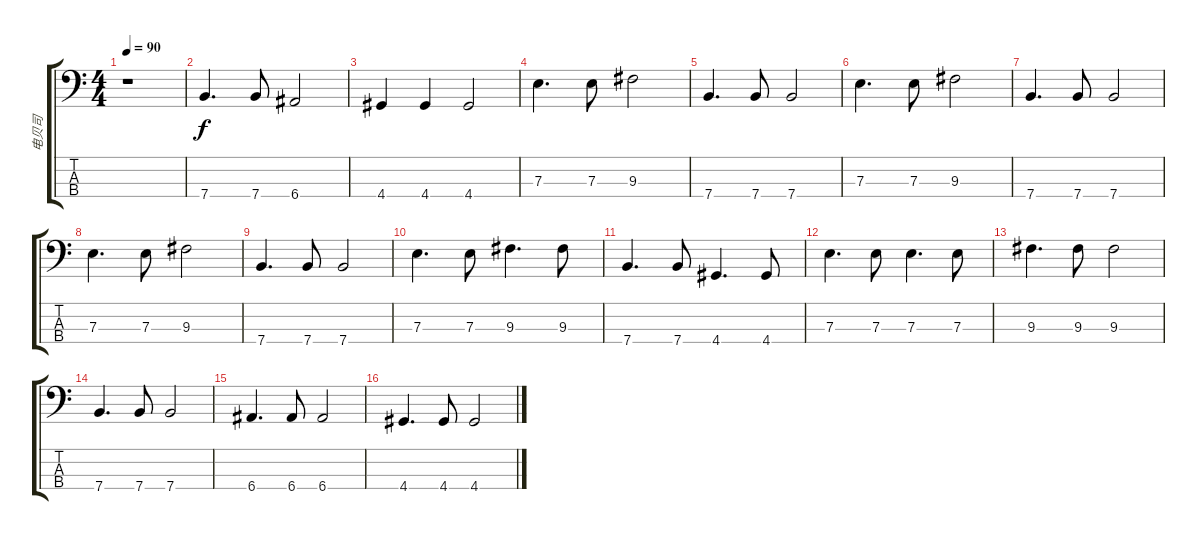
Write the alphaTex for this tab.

\track ("电贝司" "电贝司") {instrument slapbass1}
\staff {score tabs}
\tuning (G2 D2 A1 E1) {hide}
\ts (4 4)
\tempo 90
\clef f4
\ks c
r.1{dy f} |
7.4.4{d} 7.4.8 6.4.2 |
4.4.4 4.4.4 4.4.2 |
7.3.4{d} 7.3.8 9.3.2 |
7.4.4{d} 7.4.8 7.4.2 |
7.3.4{d} 7.3.8 9.3.2 |
7.4.4{d} 7.4.8 7.4.2 |
7.3.4{d} 7.3.8 9.3.2 |
7.4.4{d} 7.4.8 7.4.2 |
7.3.4{d} 7.3.8 9.3.4{d} 9.3.8 |
7.4.4{d} 7.4.8 4.4.4{d} 4.4.8 |
7.3.4{d} 7.3.8 7.3.4{d} 7.3.8 |
9.3.4{d} 9.3.8 9.3.2 |
7.4.4{d} 7.4.8 7.4.2 |
6.4.4{d} 6.4.8 6.4.2 |
4.4.4{d} 4.4.8 4.4.2
